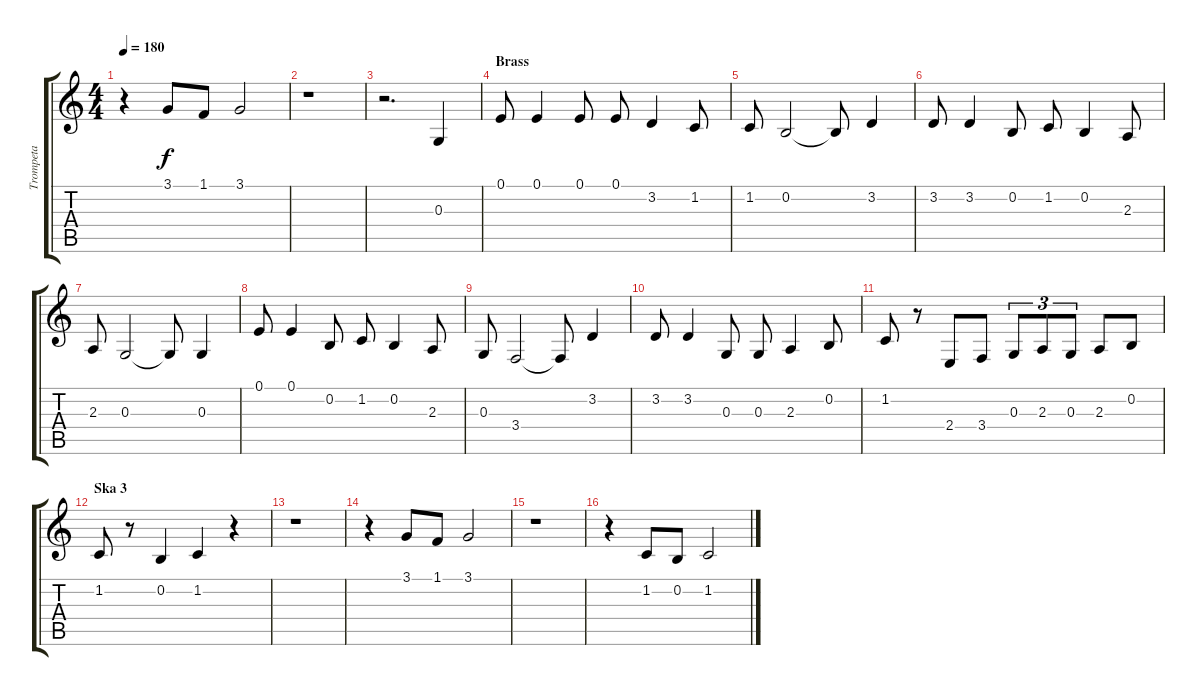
\track ("Trompeta" "Trompeta") {instrument trumpet}
\staff {score tabs}
\tuning (E4 B3 G3 D3 A2 E2) {hide}
\ts (4 4)
\tempo 180
\clef g2
\ks c
r.4{dy f} 3.1.8 1.1.8 3.1.2 |
r.1 |
r.2{d} 0.3.4 |
\section ("" "Brass")
0.1.8 0.1.4 0.1.8 0.1.8 3.2.4 1.2.8 |
1.2.8 0.2.2 0.2{t}.8 3.2.4 |
3.2.8 3.2.4 0.2.8 1.2.8 0.2.4 2.3.8 |
2.3.8 0.3.2 0.3{t}.8 0.3.4 |
0.1.8 0.1.4 0.2.8 1.2.8 0.2.4 2.3.8 |
0.3.8 3.4.2 3.4{t}.8 3.2.4 |
3.2.8 3.2.4 0.3.8 0.3.8 2.3.4 0.2.8 |
1.2.8 r.8 2.4.8 3.4.8 0.3.8{tu (3 2)} 2.3.8{tu (3 2)} 0.3.8{tu (3 2)} 2.3.8 0.2.8 |
\section ("" "Ska 3")
1.2.8 r.8 0.2.4 1.2.4 r.4 |
r.1 |
r.4 3.1.8 1.1.8 3.1.2 |
r.1 |
r.4 1.2.8 0.2.8 1.2.2
